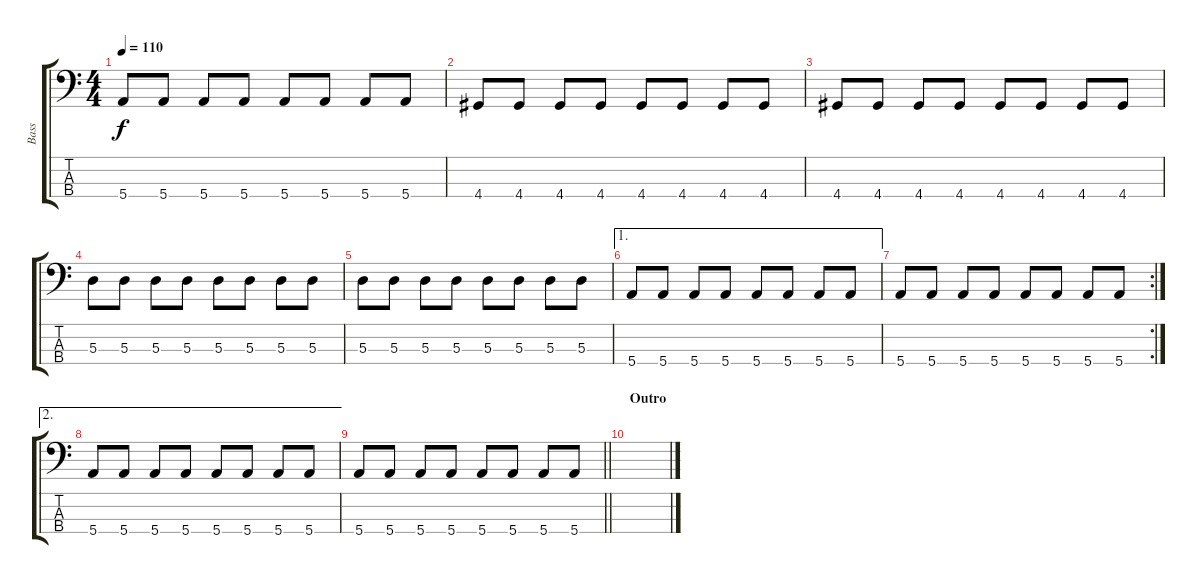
\track ("Bass" "Bass") {instrument electricbassfinger}
\staff {score tabs}
\tuning (G2 D2 A1 E1) {hide}
\ts (4 4)
\tempo 110
\clef f4
\ks c
5.4.8{dy f} 5.4.8 5.4.8 5.4.8 5.4.8 5.4.8 5.4.8 5.4.8 |
4.4.8 4.4.8 4.4.8 4.4.8 4.4.8 4.4.8 4.4.8 4.4.8 |
4.4.8 4.4.8 4.4.8 4.4.8 4.4.8 4.4.8 4.4.8 4.4.8 |
5.3.8 5.3.8 5.3.8 5.3.8 5.3.8 5.3.8 5.3.8 5.3.8 |
5.3.8 5.3.8 5.3.8 5.3.8 5.3.8 5.3.8 5.3.8 5.3.8 |
\ae 1
5.4.8 5.4.8 5.4.8 5.4.8 5.4.8 5.4.8 5.4.8 5.4.8 |
\rc 2
5.4.8 5.4.8 5.4.8 5.4.8 5.4.8 5.4.8 5.4.8 5.4.8 |
\ae 2
5.4.8 5.4.8 5.4.8 5.4.8 5.4.8 5.4.8 5.4.8 5.4.8 |
\barLineRight lightlight
5.4.8 5.4.8 5.4.8 5.4.8 5.4.8 5.4.8 5.4.8 5.4.8 |
\section ("" "Outro")
